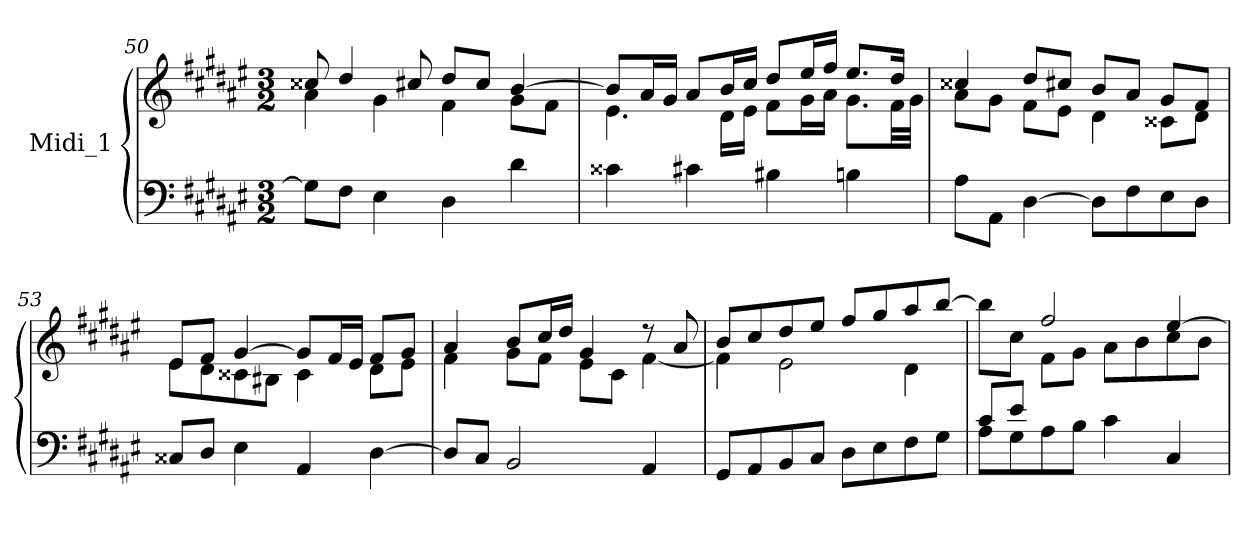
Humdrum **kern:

**kern	**kern
*part1	*part1
*staff2	*staff1
*I"Midi_1	*
*clefF4	*clefG2
*k[f#c#g#d#a#e#]	*k[f#c#g#d#a#e#]
*F#:	*F#:
*M3/2	*M3/2
=50	=50
*^	*^
1ryy	8G#\L]	8cc##X/	4a#\
.	8F#\J	4dd#/	.
.	4E#\	.	4g#\
.	.	8cc#X/	.
.	4D#\	8dd#/L	4f#\
.	.	8cc#/J	.
.	4d#\	[4b/	8g#\L
.	.	.	8f#\J
*v	*v	*	*
!!LO:LB:g=z	!!
=51	=51	=51
4c##X	8b/L]	4.e#\
.	16a#/L	.
.	16g#/JJ	.
4c#X	8a#/L	.
.	16b/L	16d#\LL
.	16cc#/JJ	16e#\JJ
4B#X	8dd#L	8f#\L
.	16ee#L	16g#\L
.	16ff#JJ	16a#\JJ
4Bn	8.ee#/L	8.g#L
.	16dd#/J	32f#LL
.	.	32g#JJJ
=52	=52	=52
8A#L	4cc##X/	8a#\L
8AA#J	.	8g#\J
[4D#	8dd#L	8f#L
.	8cc#XJ	8e#J
8D#L]	8b/L	4d#\
8F#	8a#/J	.
8E#	8g#/L	8c##X\L
8D#J	8f#/J	8d#\J
=53	=53	=53
8C##XL	8e#L	8e#L
8D#J	8f#J	8d#
4E#	[4g#/	8c##X
.	.	8B#XJ
4AA#	8g#L]	4c##\
.	16f#L	.
.	16e#JJ	.
[4D#	8f#/L	8d#\L
.	8g#/J	8e#\J
=54	=54	=54
8D#L]	4a#/	4f#\
8C#J	.	.
2BB	8b/L	8g#\L
.	16cc#/L	8f#\J
.	16dd#/JJ	.
.	4g#/	8e#\L
.	.	8c#\J
4AA#	8r	[4f#\
.	8a#/	.
=55	=55	=55
8GG#L	8b/L	4f#\]
8AA#	8cc#/	.
8BB	8dd#/	2e#\
8C#J	8ee#/J	.
8D#L	8ff#/L	.
8E#	8gg#/	.
8F#	8aa#/	4d#\
8G#J	[8bb/J	.
!!LO:LB:g=z	!!
=56	=56	=56
*^	*	*
8c#/L	8A#L	8bbL]	4ryy
8e#/J	8G#	8cc#J	.
2.ryy	8A#	2ff#/	8f#L
.	8BJ	.	8g#J
.	4c#	.	8a#L
.	.	.	8b
.	4C#	[4ee#/	8cc#
.	.	.	8bJ
*v	*v	*	*
*	*v	*v
=	=
*-	*-
